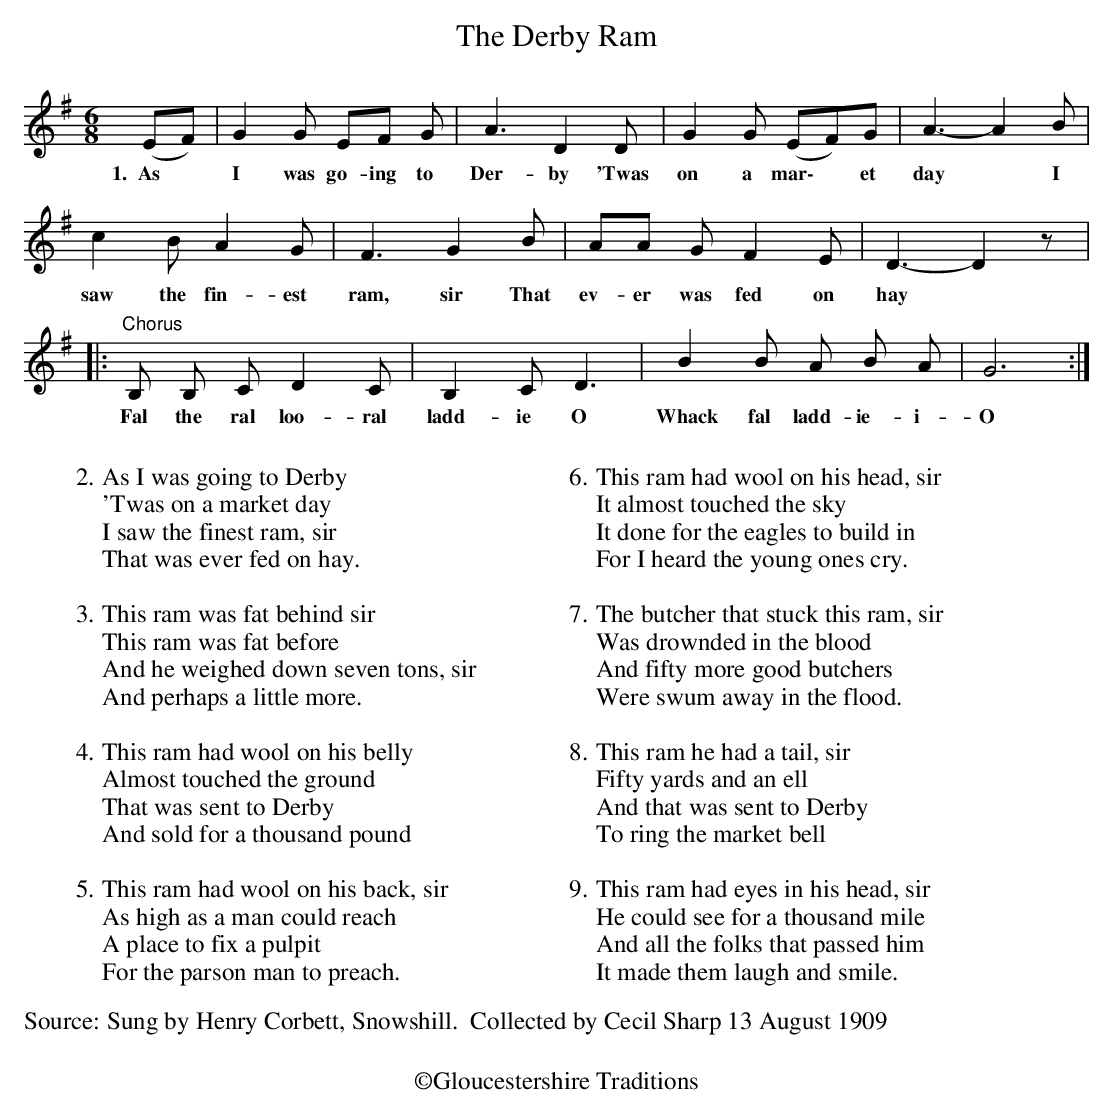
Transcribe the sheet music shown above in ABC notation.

X:1
T:The Derby Ram
L:1/8
M:6/8
K:G
(EF) | G2 G EF G | A3 D2 D | G2 G (EF)G | A3- A2 B |$ c2 B A2 G | F3 G2 B | AA G F2 E |
w:1.~~As *|I was go- ing to|Der- by 'Twas|on a mar\- * et|day * I|saw the fin- est|ram, sir That|ev- er was fed on|
D3- D2 z |:"Chorus"$ B, B, C D2 C | B,2 C D3 | B2 B A B A | G6 :|
w: hay *|Fal the ral loo- ral|ladd- ie O|Whack fal ladd- ie- i-|O *|
W:
W:2.As I was going to Derby
W:'Twas on a market day
W:I saw the finest ram, sir
W:That was ever fed on hay.
W:
W:3.This ram was fat behind sir
W:This ram was fat before
W:And he weighed down seven tons, sir
W:And perhaps a little more.
W:
W:4.This ram had wool on his belly
W:Almost touched the ground
W:That was sent to Derby
W:And sold for a thousand pound
W:
W:5.This ram had wool on his back, sir
W:As high as a man could reach
W:A place to fix a pulpit
W:For the parson man to preach.
W:
W:
W:6.This ram had wool on his head, sir
W:It almost touched the sky
W:It done for the eagles to build in
W:For I heard the young ones cry.
W:
W:7.The butcher that stuck this ram, sir
W:Was drownded in the blood
W:And fifty more good butchers
W:Were swum away in the flood.
W:
W:8.This ram he had a tail, sir
W:Fifty yards and an ell
W:And that was sent to Derby
W:To ring the market bell
W:
W:9.This ram had eyes in his head, sir
W:He could see for a thousand mile
W:And all the folks that passed him
W:It made them laugh and smile.
W:
